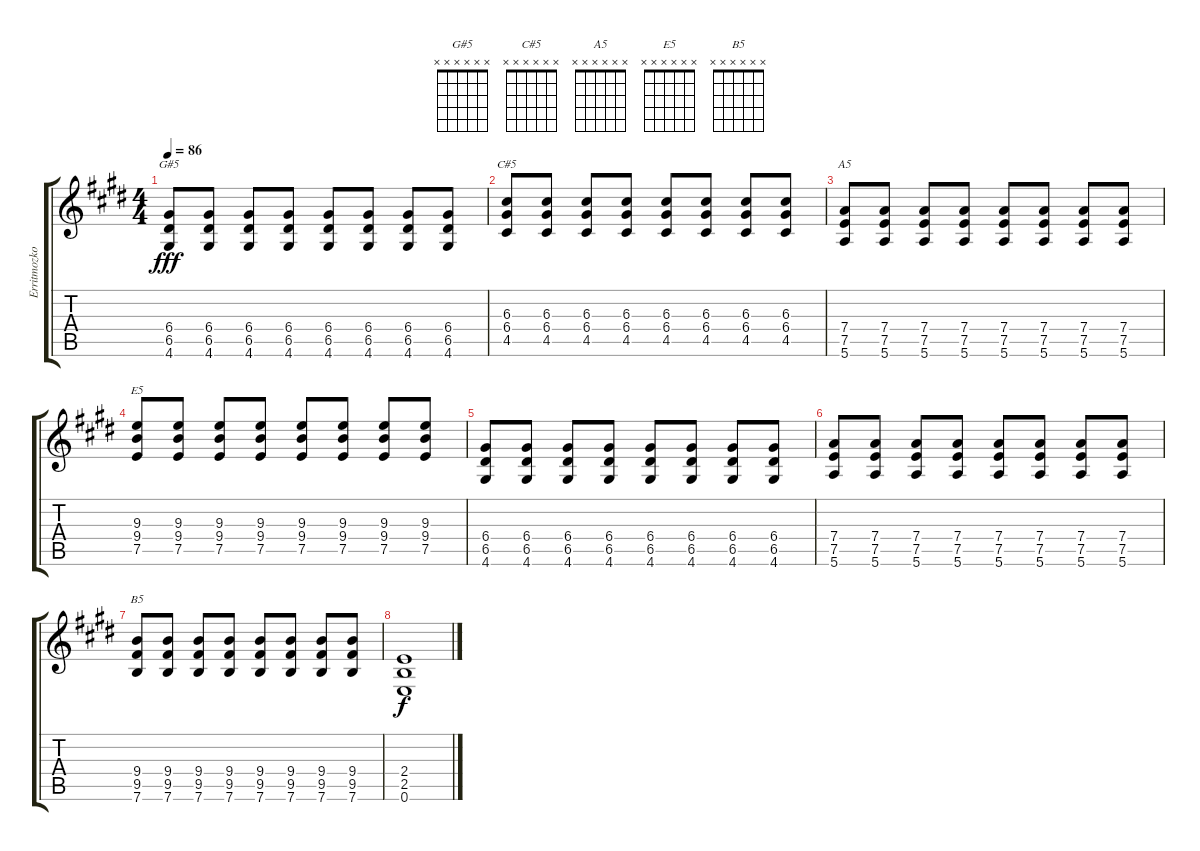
\track ("Erritmozko Gitarra 1" "Erritmozko") {instrument overdrivenguitar}
\staff {score tabs}
\tuning (E4 B3 G3 D3 A2 E2) {hide}
\chord ("G#5" x x x x x x)
\chord ("C#5" x x x x x x)
\chord ("A5" x x x x x x)
\chord ("E5" x x x x x x)
\chord ("B5" x x x x x x)
\ts (4 4)
\tempo 86
\clef g2
\ks e
(6.4 6.5 4.6).8{ch "G#5" dy fff} (6.4 6.5 4.6).8 (6.4 6.5 4.6).8 (6.4 6.5 4.6).8 (6.4 6.5 4.6).8 (6.4 6.5 4.6).8 (6.4 6.5 4.6).8 (6.4 6.5 4.6).8 |
(6.3 6.4 4.5).8{ch "C#5"} (6.3 6.4 4.5).8 (6.3 6.4 4.5).8 (6.3 6.4 4.5).8 (6.3 6.4 4.5).8 (6.3 6.4 4.5).8 (6.3 6.4 4.5).8 (6.3 6.4 4.5).8 |
(7.4 7.5 5.6).8{ch "A5"} (7.4 7.5 5.6).8 (7.4 7.5 5.6).8 (7.4 7.5 5.6).8 (7.4 7.5 5.6).8 (7.4 7.5 5.6).8 (7.4 7.5 5.6).8 (7.4 7.5 5.6).8 |
(9.3 9.4 7.5).8{ch "E5"} (9.3 9.4 7.5).8 (9.3 9.4 7.5).8 (9.3 9.4 7.5).8 (9.3 9.4 7.5).8 (9.3 9.4 7.5).8 (9.3 9.4 7.5).8 (9.3 9.4 7.5).8 |
(6.4 6.5 4.6).8 (6.4 6.5 4.6).8 (6.4 6.5 4.6).8 (6.4 6.5 4.6).8 (6.4 6.5 4.6).8 (6.4 6.5 4.6).8 (6.4 6.5 4.6).8 (6.4 6.5 4.6).8 |
(7.4 7.5 5.6).8 (7.4 7.5 5.6).8 (7.4 7.5 5.6).8 (7.4 7.5 5.6).8 (7.4 7.5 5.6).8 (7.4 7.5 5.6).8 (7.4 7.5 5.6).8 (7.4 7.5 5.6).8 |
(9.4 9.5 7.6).8{ch "B5"} (9.4 9.5 7.6).8 (9.4 9.5 7.6).8 (9.4 9.5 7.6).8 (9.4 9.5 7.6).8 (9.4 9.5 7.6).8 (9.4 9.5 7.6).8 (9.4 9.5 7.6).8 |
(2.4 2.5 0.6).1{dy f volume 0}
